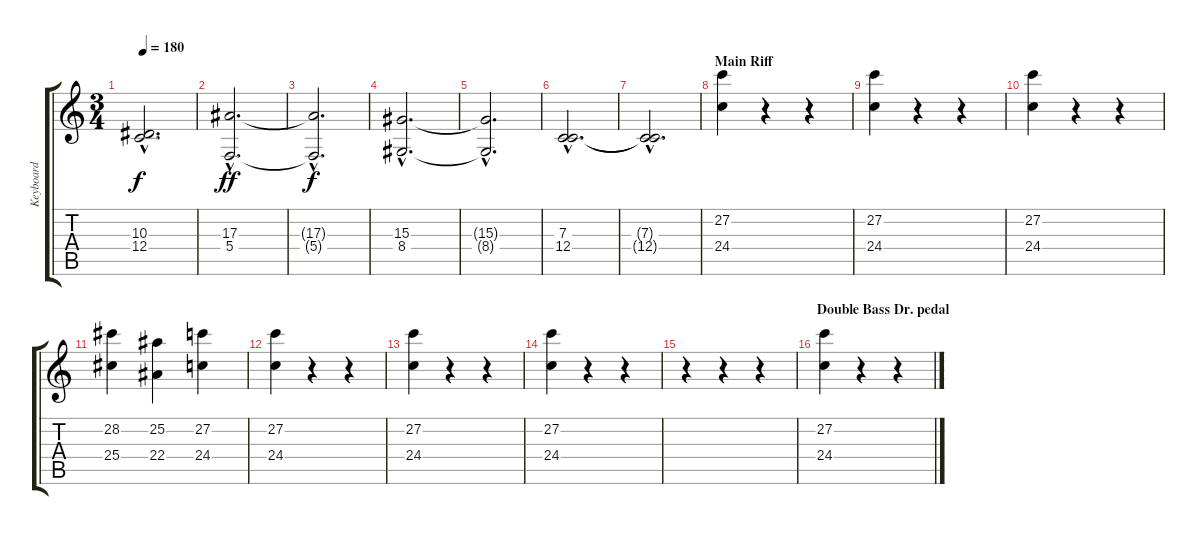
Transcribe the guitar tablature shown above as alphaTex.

\track ("Keyboard" "Keyboard") {instrument pad2warm}
\staff {score tabs}
\tuning (D4 A3 F3 C3 G2 C2) {hide}
\ts (3 4)
\tempo 180
\clef g2
\ks c
(10.3{hac t} 12.4{hac t}).2{d dy f} |
(17.3{hac} 5.4{hac}).2{d dy ff} |
(17.3{hac t} 5.4{hac t}).2{d dy f} |
(15.3{hac} 8.4{hac}).2{d} |
(15.3{hac t} 8.4{hac t}).2{d} |
(7.3{hac} 12.4{hac}).2{d} |
(7.3{hac t} 12.4{hac t}).2{d} |
\section ("" "Main Riff")
(27.2 24.4).4{instrument stringensemble1} r.4 r.4 |
(27.2 24.4).4{instrument stringensemble1} r.4 r.4 |
(27.2 24.4).4{instrument stringensemble1} r.4 r.4 |
(28.2 25.4).4{instrument stringensemble1} (25.2 22.4).4 (27.2 24.4).4 |
(27.2 24.4).4{instrument stringensemble1} r.4 r.4 |
(27.2 24.4).4{instrument stringensemble1} r.4 r.4 |
(27.2 24.4).4{instrument stringensemble1} r.4 r.4 |
r.4{instrument stringensemble1} r.4 r.4 |
\section ("" "Double Bass Dr. pedal")
(27.2 24.4).4{instrument stringensemble1} r.4 r.4
